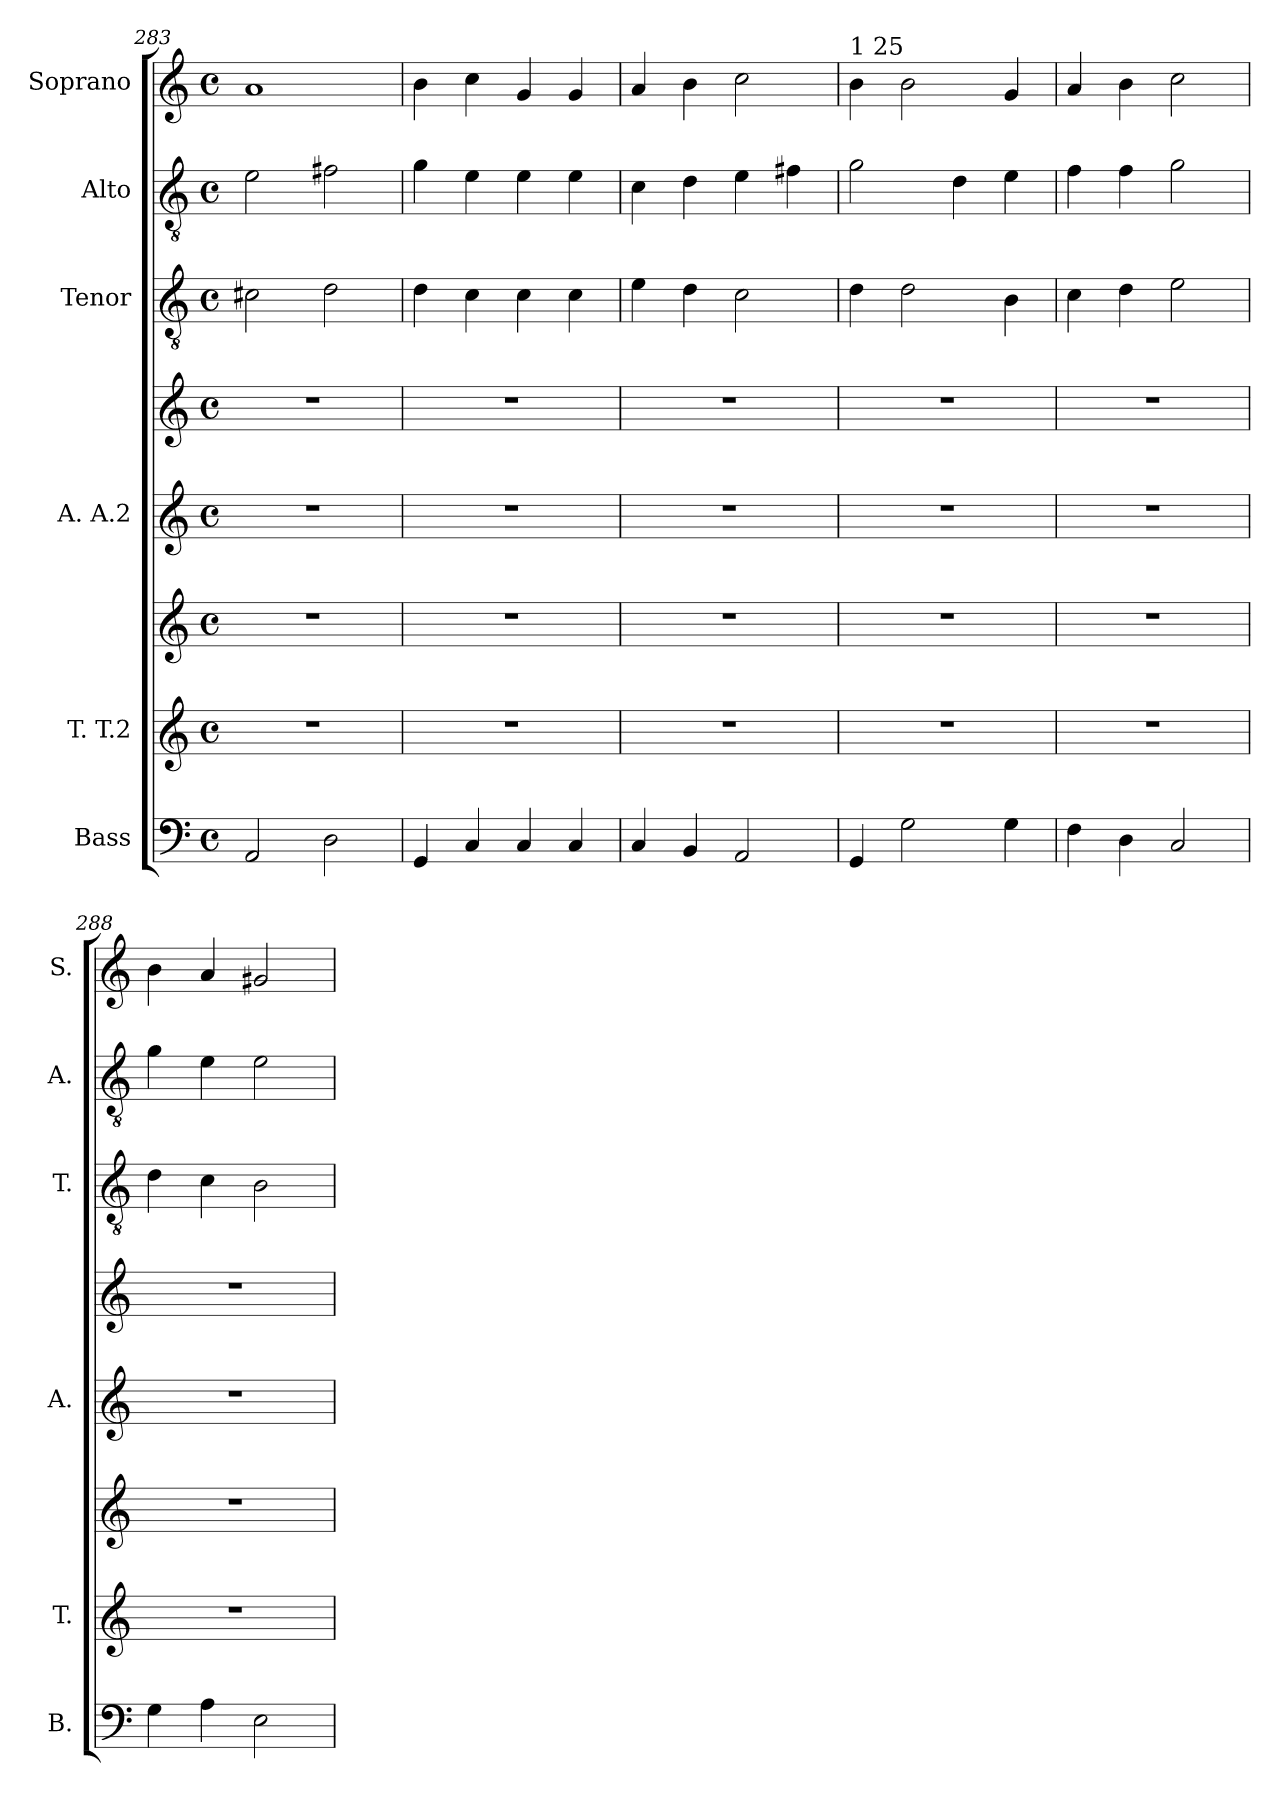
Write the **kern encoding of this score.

**kern	**kern	**kern	**kern	**kern	**kern	**kern	**kern
*part6	*part5	*part5	*part4	*part4	*part3	*part2	*part1
*staff8	*staff7	*staff6	*staff5	*staff4	*staff3	*staff2	*staff1
*I"Bass	*I"T. T.2	*	*I"A. A.2	*	*I"Tenor	*I"Alto	*I"Soprano
*I'B.	*I'T.	*	*I'A.	*	*I'T.	*I'A.	*I'S.
*clefF4	*clefG2	*clefG2	*clefG2	*clefG2	*clefGv2	*clefGv2	*clefG2
*k[]	*k[]	*k[]	*k[]	*k[]	*k[]	*k[]	*k[]
*C:	*C:	*C:	*C:	*C:	*C:	*C:	*C:
*M4/4	*M4/4	*M4/4	*M4/4	*M4/4	*M4/4	*M4/4	*M4/4
*met(c)	*met(c)	*met(c)	*met(c)	*met(c)	*met(c)	*met(c)	*met(c)
=283	=283	=283	=283	=283	=283	=283	=283
2AA/	1r	1r	1r	1r	2c#X\	2e\	1a
2D\	.	.	.	.	2d\	2f#X\	.
=284	=284	=284	=284	=284	=284	=284	=284
4GG/	1r	1r	1r	1r	4d\	4g\	4b\
4C/	.	.	.	.	4c\	4e\	4cc\
4C/	.	.	.	.	4c\	4e\	4g/
4C/	.	.	.	.	4c\	4e\	4g/
=285	=285	=285	=285	=285	=285	=285	=285
4C/	1r	1r	1r	1r	4e\	4c\	4a/
4BB/	.	.	.	.	4d\	4d\	4b\
2AA/	.	.	.	.	2c\	4e\	2cc\
.	.	.	.	.	.	4f#X\	.
!!LO:LB:g=z
=286	=286	=286	=286	=286	=286	=286	=286
!	!	!	!	!	!	!	!LO:TX:a:t=1 25
4GG/	1r	1r	1r	1r	4d\	2g\	4b\
2G\	.	.	.	.	2d\	.	2b\
.	.	.	.	.	.	4d\	.
4G\	.	.	.	.	4B\	4e\	4g/
=287	=287	=287	=287	=287	=287	=287	=287
4F\	1r	1r	1r	1r	4c\	4f\	4a/
4D\	.	.	.	.	4d\	4f\	4b\
2C/	.	.	.	.	2e\	2g\	2cc\
=288	=288	=288	=288	=288	=288	=288	=288
4G\	1r	1r	1r	1r	4d\	4g\	4b\
4A\	.	.	.	.	4c\	4e\	4a/
2E\	.	.	.	.	2B\	2e\	2g#X/
=	=	=	=	=	=	=	=
*-	*-	*-	*-	*-	*-	*-	*-
